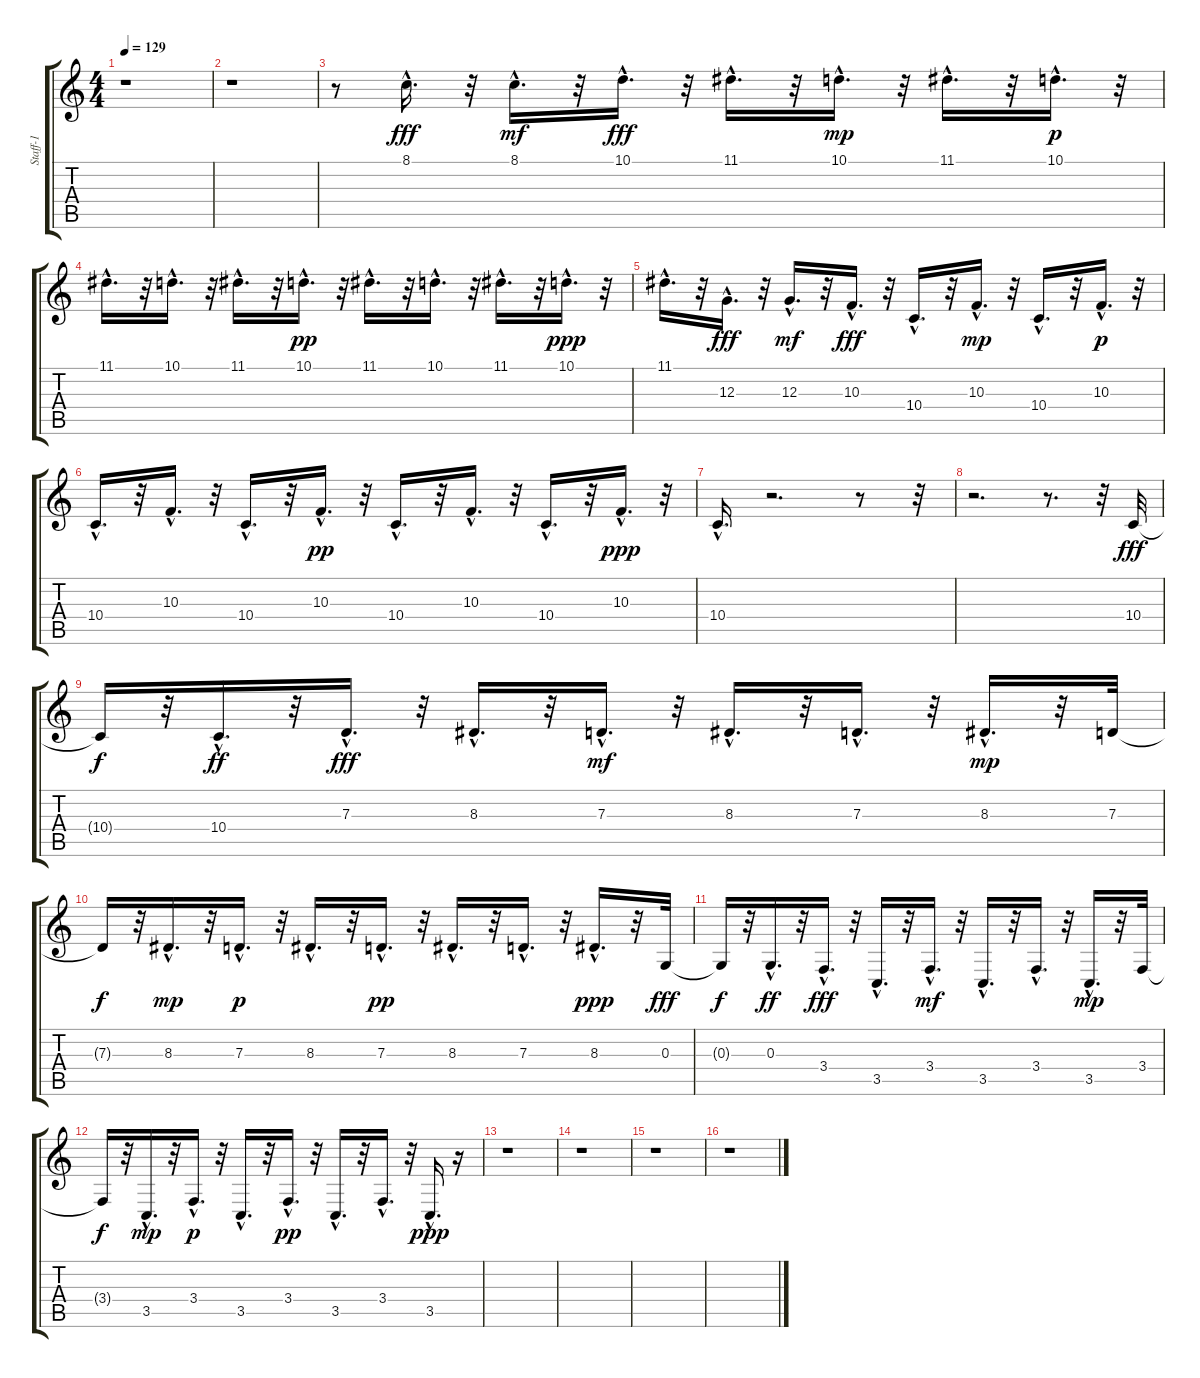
\track ("Staff-1" "Staff-1") {instrument ocarina}
\staff {score tabs}
\tuning (E4 B3 G3 D3 A2 E2) {hide}
\ts (4 4)
\tempo 129
\clef g2
\ks c
r.1{dy pp} |
r.1 |
r.8 8.1{hac}.16{d dy fff instrument whistle} r.32 8.1{hac}.16{d dy mf} r.32 10.1{hac}.16{d dy fff} r.32 11.1{hac}.16{d} r.32 10.1{hac}.16{d dy mp} r.32 11.1{hac}.16{d} r.32 10.1{hac}.16{d dy p} r.32 |
11.1{hac}.16{d} r.32 10.1{hac}.16{d} r.32 11.1{hac}.16{d} r.32 10.1{hac}.16{d dy pp} r.32 11.1{hac}.16{d} r.32 10.1{hac}.16{d} r.32 11.1{hac}.16{d} r.32 10.1{hac}.16{d dy ppp} r.32 |
11.1{hac}.16{d} r.32 12.3{hac}.16{d dy fff} r.32 12.3{hac}.16{d dy mf} r.32 10.3{hac}.16{d dy fff} r.32 10.4{hac}.16{d} r.32 10.3{hac}.16{d dy mp} r.32 10.4{hac}.16{d} r.32 10.3{hac}.16{d dy p} r.32 |
10.4{hac}.16{d} r.32 10.3{hac}.16{d} r.32 10.4{hac}.16{d} r.32 10.3{hac}.16{d dy pp} r.32 10.4{hac}.16{d} r.32 10.3{hac}.16{d} r.32 10.4{hac}.16{d} r.32 10.3{hac}.16{d dy ppp} r.32 |
10.4{hac}.16{d} r.2{d} r.8 r.32 |
r.2{d} r.8{d} r.32 10.4.32{dy fff} |
10.4{t}.16{dy f} r.32 10.4{hac}.16{d dy ff} r.32 7.3{hac}.16{d dy fff} r.32 8.3{hac}.16{d} r.32 7.3{hac}.16{d dy mf} r.32 8.3{hac}.16{d} r.32 7.3{hac}.16{d} r.32 8.3{hac}.16{d dy mp} r.32 7.3.32 |
7.3{t}.16{dy f} r.32 8.3{hac}.16{d dy mp} r.32 7.3{hac}.16{d dy p} r.32 8.3{hac}.16{d} r.32 7.3{hac}.16{d dy pp} r.32 8.3{hac}.16{d} r.32 7.3{hac}.16{d} r.32 8.3{hac}.16{d dy ppp} r.32 0.3.32{dy fff} |
0.3{t}.16{dy f} r.32 0.3{hac}.16{d dy ff} r.32 3.4{hac}.16{d dy fff} r.32 3.5{hac}.16{d} r.32 3.4{hac}.16{d dy mf} r.32 3.5{hac}.16{d} r.32 3.4{hac}.16{d} r.32 3.5{hac}.16{d dy mp} r.32 3.4.32 |
3.4{t}.16{dy f} r.32 3.5{hac}.16{d dy mp} r.32 3.4{hac}.16{d dy p} r.32 3.5{hac}.16{d} r.32 3.4{hac}.16{d dy pp} r.32 3.5{hac}.16{d} r.32 3.4{hac}.16{d} r.32 3.5{hac}.16{d dy ppp} r.16 |
r.1 |
r.1 |
r.1 |
r.1
